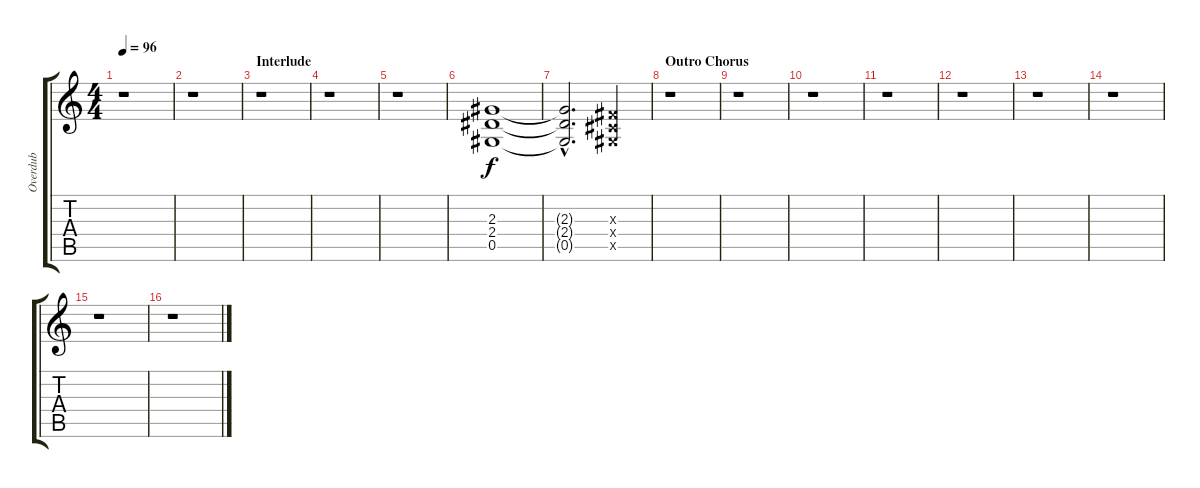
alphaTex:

\track ("Overdub" "Overdub") {instrument fretlessbass}
\staff {score tabs}
\tuning (Eb4 Bb3 Gb3 Db3 Ab2 Db2) {hide}
\ts (4 4)
\tempo 96
\clef g2
\ks c
r.1{dy f} |
r.1 |
\section ("" "Interlude")
r.1 |
r.1 |
r.1 |
(2.3 2.4 0.5).1 |
(2.3{hac t} 2.4{hac t} 0.5{hac t}).2{d} (0.3{x} 0.4{x} 0.5{x}).4 |
\section ("" "Outro Chorus")
r.1 |
r.1 |
r.1 |
r.1 |
r.1 |
r.1 |
r.1 |
r.1 |
r.1
